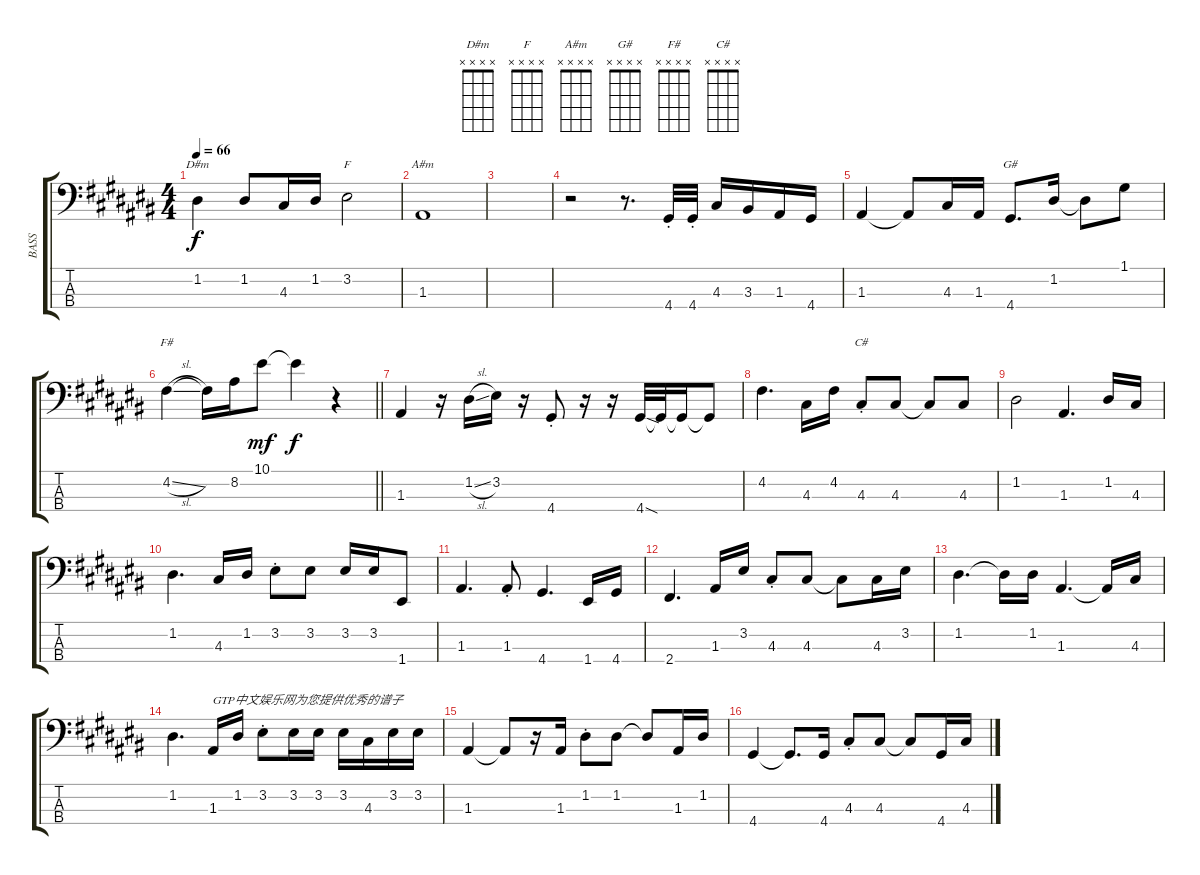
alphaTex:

\track ("BASS" "BASS") {instrument electricbassfinger}
\staff {score tabs}
\tuning (G2 D2 A1 E1) {hide}
\chord ("D#m" x x x x)
\chord ("F" x x x x)
\chord ("A#m" x x x x)
\chord ("G#" x x x x)
\chord ("F#" x x x x)
\chord ("C#" x x x x)
\ts (4 4)
\tempo 66
\clef f4
\ks c#
1.2.4{ch "D#m" dy f} 1.2.8 4.3.16 1.2.16 3.2.2{ch "F"} |
1.3.1{ch "A#m"} |
|
r.2 r.8{d} 4.4{st}.32 4.4{st}.32 4.3.16 3.3.16 1.3.16 4.4.16 |
1.3.4 1.3{t}.8 4.3.16 1.3.16 4.4.8{d ch "G#"} 1.2.16 1.2{t}.8 1.1.8 |
\barLineRight lightlight
4.2{sl}.4{ch "F#"} 4.2{t}.16 8.2.16 10.1.8{dy mf} 10.1{t}.4{dy f} r.4 |
1.3.4 r.16 1.2{sl}.16 3.2.16 r.16 4.4{st}.8 r.16 r.16 4.4{sod}.32 4.4{t}.32 4.4{t}.16 4.4{t}.8 |
4.2.4{d} 4.3.16 4.2.16 4.3{st}.8{ch "C#"} 4.3.8 4.3{t}.8 4.3.8 |
1.2.2 1.3.4{d} 1.2.16 4.3.16 |
1.2.4{d} 4.3.16 1.2.16 3.2{st}.8 3.2.8 3.2.16 3.2.16 1.4.8 |
1.3.4{d} 1.3{st}.8 4.4.4{d} 1.4.16 4.4.16 |
2.4.4{d} 1.3.16 3.2.16 4.3{st}.8 4.3.8 4.3{t}.8 4.3.16 3.2.16 |
1.2.4{d} 1.2{t}.16 1.2.16 1.3.4{d} 1.3{t}.16 4.3.16 |
1.2.4{d} 1.3.16{txt "GTP中文娱乐网为您提供优秀的谱子"} 1.2.16 3.2{st}.8 3.2.16 3.2.16 3.2.16 4.3.16 3.2.16 3.2.16 |
1.3.4 1.3{t}.8 r.16 1.3.16 1.2{st}.8 1.2.8 1.2{t}.8 1.3.16 1.2.16 |
4.4.4 4.4{t}.8{d} 4.4.16 4.3{st}.8 4.3.8 4.3{t}.8 4.4.16 4.3.16
